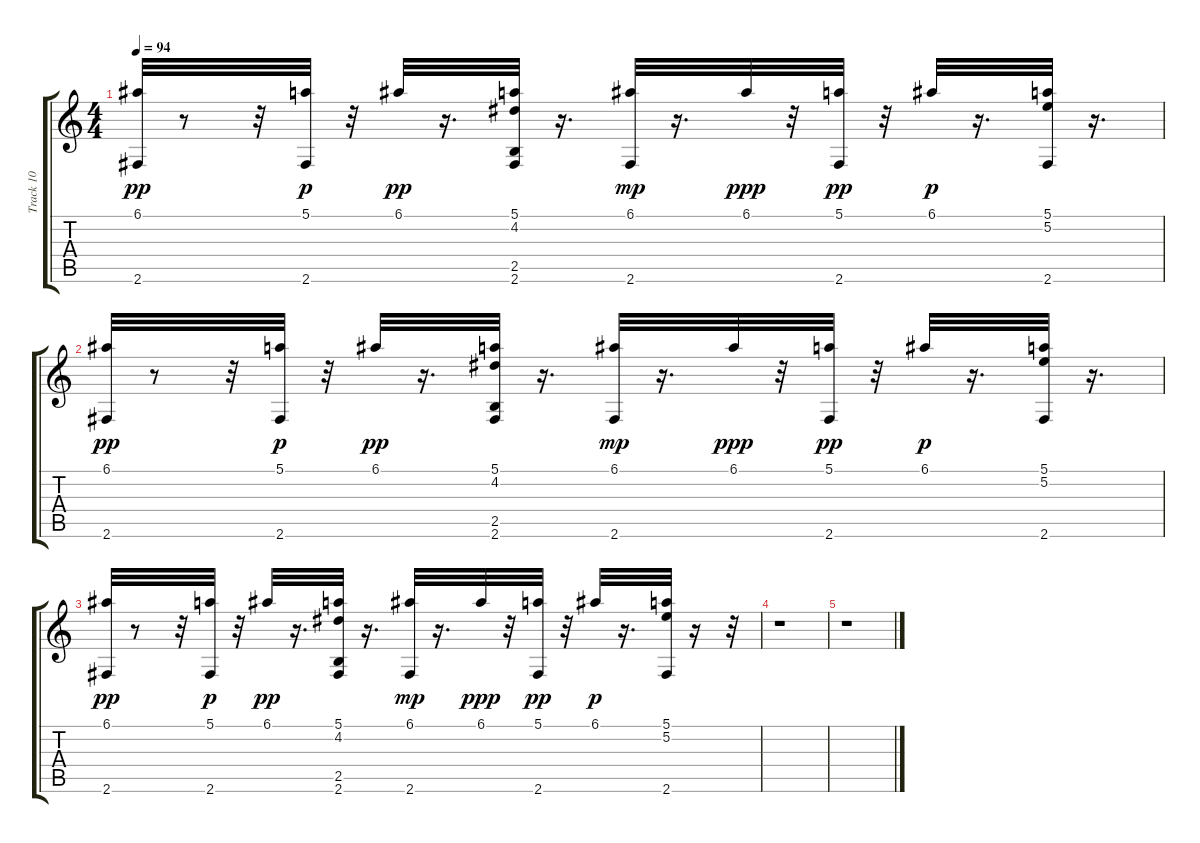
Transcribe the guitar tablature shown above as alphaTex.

\track ("Track 10" "Track 10") {instrument acousticguitarsteel}
\staff {score tabs}
\tuning (E4 B3 G3 D3 A2 E2) {hide}
\ts (4 4)
\tempo 94
\clef g2
\ks c
(6.1 2.6).32{dy pp} r.8 r.32 (5.1 2.6).32{dy p} r.32 6.1.32{dy pp} r.16{d} (5.1 4.2 2.5 2.6).32 r.16{d} (6.1 2.6).32{dy mp} r.16{d} 6.1.32{dy ppp} r.32 (5.1 2.6).32{dy pp} r.32 6.1.32{dy p} r.16{d} (5.1 5.2 2.6).32 r.16{d} |
(6.1 2.6).32{dy pp} r.8 r.32 (5.1 2.6).32{dy p} r.32 6.1.32{dy pp} r.16{d} (5.1 4.2 2.5 2.6).32 r.16{d} (6.1 2.6).32{dy mp} r.16{d} 6.1.32{dy ppp} r.32 (5.1 2.6).32{dy pp} r.32 6.1.32{dy p} r.16{d} (5.1 5.2 2.6).32 r.16{d} |
(6.1 2.6).32{dy pp} r.8 r.32 (5.1 2.6).32{dy p} r.32 6.1.32{dy pp} r.16{d} (5.1 4.2 2.5 2.6).32 r.16{d} (6.1 2.6).32{dy mp} r.16{d} 6.1.32{dy ppp} r.32 (5.1 2.6).32{dy pp} r.32 6.1.32{dy p} r.16{d} (5.1 5.2 2.6).32 r.16 r.32 |
r.1 |
r.1
